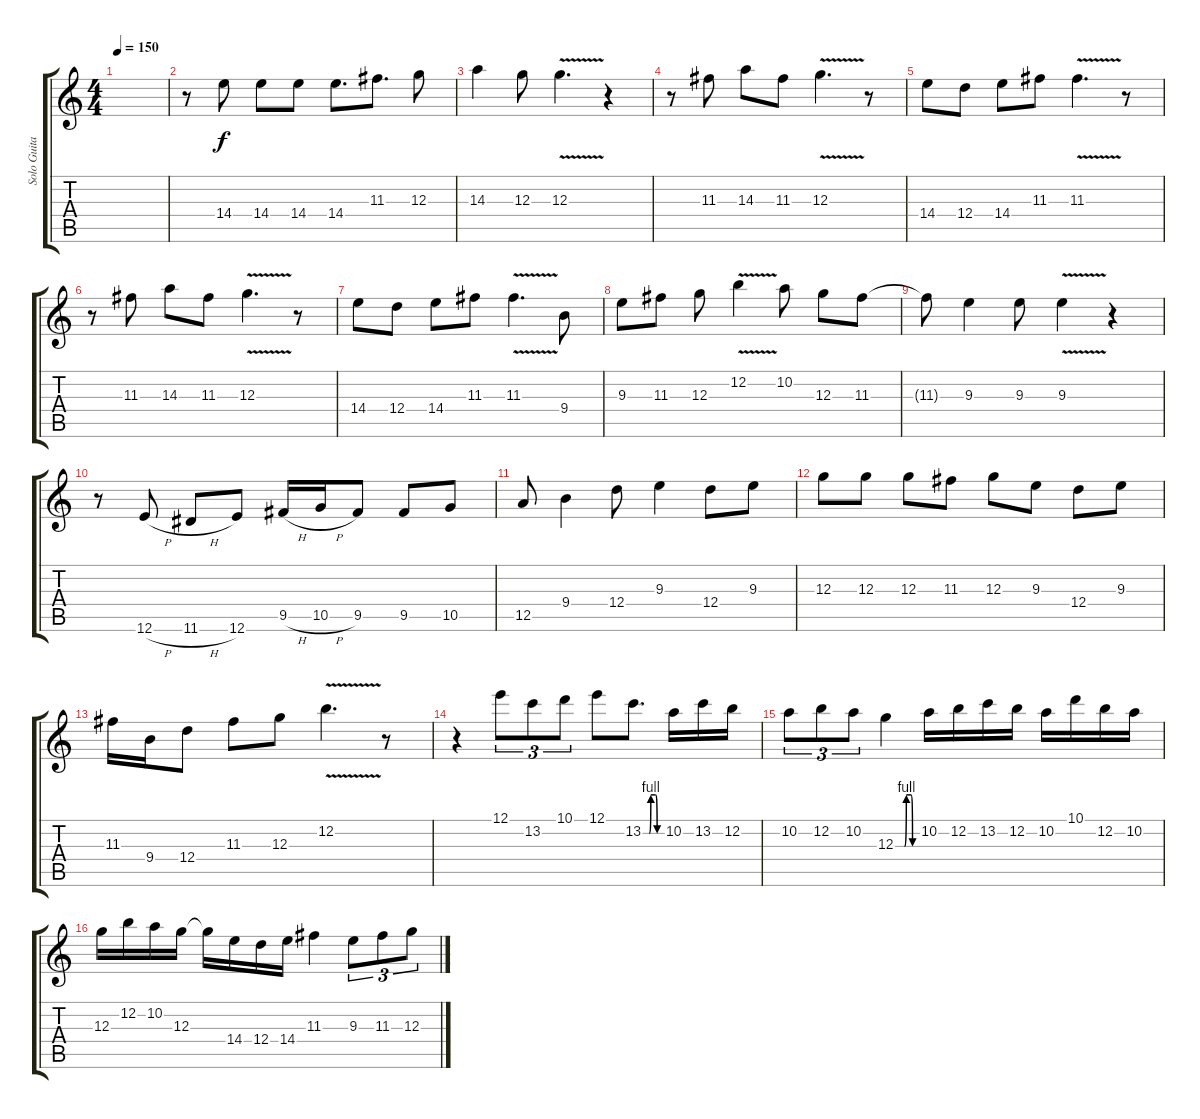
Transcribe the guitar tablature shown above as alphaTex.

\track ("Solo Guitar" "Solo Guita") {instrument overdrivenguitar}
\staff {score tabs}
\tuning (E4 B3 G3 D3 A2 E2) {hide}
\ts (4 4)
\tempo 150
\clef g2
\ks c
|
r.8 14.4.8 14.4.8 14.4.8 14.4.8{d} 11.3.8{d} 12.3.8 |
14.3.4 12.3.8 12.3{v}.4{d} r.4 |
r.8 11.3.8 14.3.8 11.3.8 12.3{v}.4{d} r.8 |
14.4.8 12.4.8 14.4.8 11.3.8 11.3{v}.4{d} r.8 |
r.8 11.3.8 14.3.8 11.3.8 12.3{v}.4{d} r.8 |
14.4.8 12.4.8 14.4.8 11.3.8 11.3{v}.4{d} 9.4.8 |
9.3.8 11.3.8 12.3.8 12.2{v}.4 10.2.8 12.3.8 11.3.8 |
11.3{t}.8 9.3.4 9.3.8 9.3{v}.4 r.4 |
r.8 12.6{h}.8 11.6{h}.8 12.6.8 9.5{h}.16 10.5{h}.16 9.5.8 9.5.8 10.5.8 |
12.5.8 9.4.4 12.4.8 9.3.4 12.4.8 9.3.8 |
12.3.8 12.3.8 12.3.8 11.3.8 12.3.8 9.3.8 12.4.8 9.3.8 |
11.3.16 9.4.16 12.4.8 11.3.8 12.3.8 12.2{v}.4{d} r.8 |
r.4 12.1.8{tu (3 2)} 13.2.8{tu (3 2)} 10.1.8{tu (3 2)} 12.1.8 13.2{be (custom 0 0 20 0 25 4 40 4 45 0 60 0)}.8{d} 10.2.16 13.2.16 12.2.16 |
10.2.8{tu (3 2)} 12.2.8{tu (3 2)} 10.2.8{tu (3 2)} 12.3{be (custom 0 0 25 0 30 4 43 4 47 0 60 0)}.4 10.2.16 12.2.16 13.2.16 12.2.16 10.2.16 10.1.16 12.2.16 10.2.16 |
12.3.16 12.2.16 10.2.16 12.3.16 12.3{t}.16 14.4.16 12.4.16 14.4.16 11.3.4 9.3.8{tu (3 2)} 11.3.8{tu (3 2)} 12.3.8{tu (3 2)}
